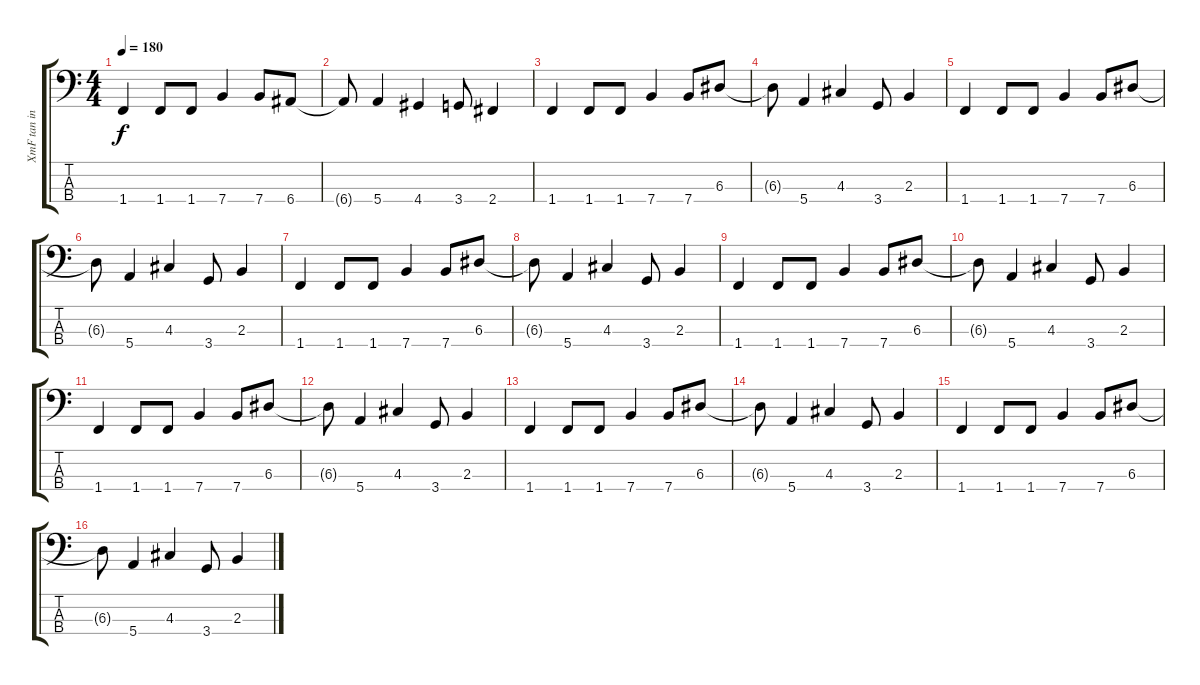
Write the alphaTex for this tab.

\track ("XmF tan inda ke es eia" "XmF tan in") {instrument electricbassfinger}
\staff {score tabs}
\tuning (G2 D2 A1 E1) {hide}
\ts (4 4)
\tempo 180
\clef f4
\ks c
1.4.4{dy f} 1.4.8 1.4.8 7.4.4 7.4.8 6.4.8 |
6.4{t}.8 5.4.4 4.4.4 3.4.8 2.4.4 |
1.4.4 1.4.8 1.4.8 7.4.4 7.4.8 6.3.8 |
6.3{t}.8 5.4.4 4.3.4 3.4.8 2.3.4 |
1.4.4 1.4.8 1.4.8 7.4.4 7.4.8 6.3.8 |
6.3{t}.8 5.4.4 4.3.4 3.4.8 2.3.4 |
1.4.4 1.4.8 1.4.8 7.4.4 7.4.8 6.3.8 |
6.3{t}.8 5.4.4 4.3.4 3.4.8 2.3.4 |
1.4.4 1.4.8 1.4.8 7.4.4 7.4.8 6.3.8 |
6.3{t}.8 5.4.4 4.3.4 3.4.8 2.3.4 |
1.4.4 1.4.8 1.4.8 7.4.4 7.4.8 6.3.8 |
6.3{t}.8 5.4.4 4.3.4 3.4.8 2.3.4 |
1.4.4 1.4.8 1.4.8 7.4.4 7.4.8 6.3.8 |
6.3{t}.8 5.4.4 4.3.4 3.4.8 2.3.4 |
1.4.4 1.4.8 1.4.8 7.4.4 7.4.8 6.3.8 |
6.3{t}.8 5.4.4 4.3.4 3.4.8 2.3.4
